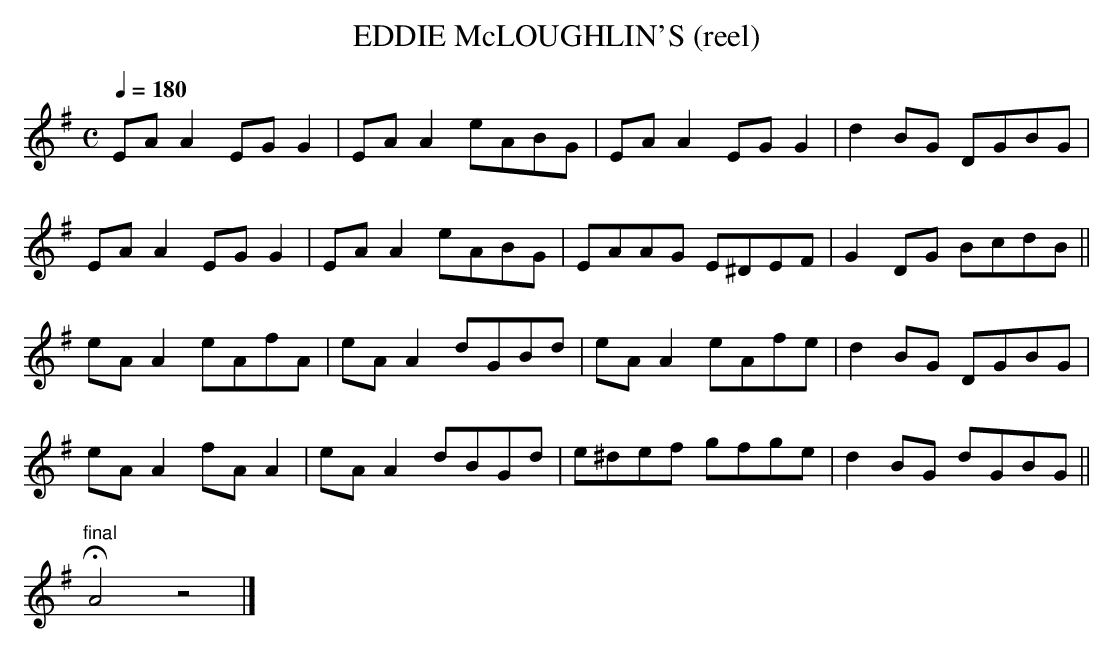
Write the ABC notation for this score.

X:1
T:EDDIE McLOUGHLIN'S (reel)
Q:1/4=180
M:C
K:Ador
EAA2 EGG2|EAA2 eABG|EAA2 EGG2|d2BG DGBG|
EAA2 EG G2|EA A2 eABG|EAAG E^DEF|G2 DG BcdB||
eA A2 eAfA|eA A2 dGBd|eA A2 eAfe|d2 BG DGBG|
eA A2 fA A2|eA A2 dBGd|e^def gfge|d2 BG dGBG||
"final"HA4z4|]
